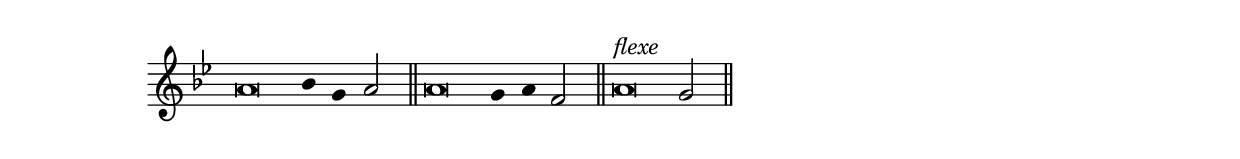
%% http://lsr.di.unimi.it/LSR/Item?id=189
%% see also http://lilypond.org/doc/v2.18/Documentation/snippets/vocal-music#vocal-music-chant-or-psalms-notation

stemOn = { \revert Staff.Stem.transparent }
stemOff = { \override Staff.Stem.transparent = ##t }

\score {
  \new Staff \with { \remove "Time_signature_engraver" }
  {
    \key g \minor
    \cadenzaOn
    \stemOff a'\breve bes'4 g'4
    \stemOn a'2 \bar "||"
    \stemOff a'\breve g'4 a'4
    \stemOn f'2 \bar "||"
    \stemOff a'\breve^\markup { \italic flexe }
    \stemOn g'2 \bar "||"
  }
}
